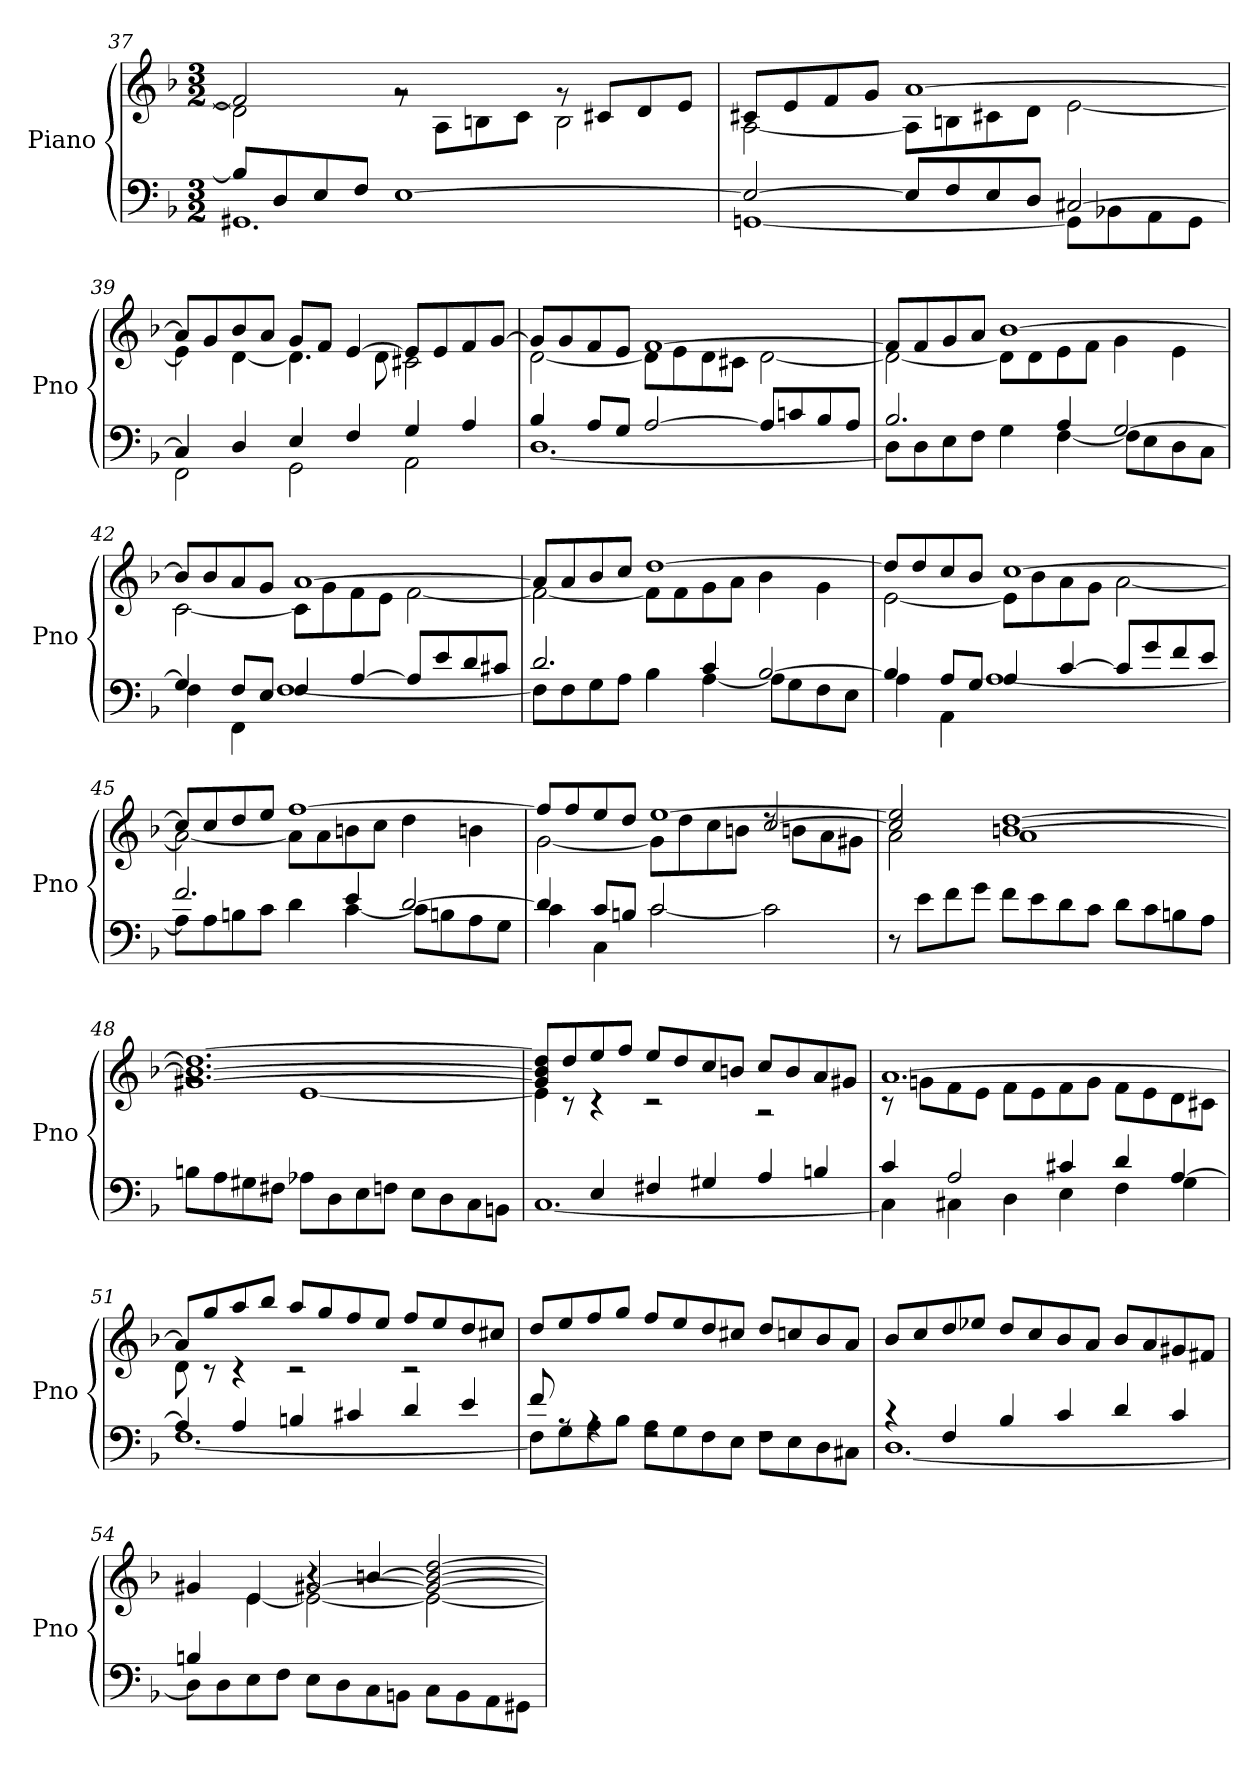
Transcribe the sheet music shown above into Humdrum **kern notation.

**kern	**kern
*part1	*part1
*staff2	*staff1
*I"Piano	*
*I'Pno	*
*clefF4	*clefG2
*k[b-]	*k[b-]
*M3/2	*M3/2
=37	=37
*^	*^
8B/L]	1.GG#X	2f/]	2d\]
8D/	.	.	.
8E/	.	.	.
8F/J	.	.	.
[1E	.	2rg	8rg
.	.	.	8A\L
.	.	.	8Bn\
.	.	.	8c\J
.	.	8rg	2B\
.	.	8c#X/L	.
.	.	8d/	.
.	.	8e/J	.
=38	=38	=38	=38
2E/_	[1GGn	8c#X/L	[2A\
.	.	8e/	.
.	.	8f/	.
.	.	8g/J	.
8E/L]	.	[1a	8A\L]
8F/	.	.	8Bn\
8E/	.	.	8c#X\
8D/J	.	.	8d\J
[2C#X/	8GG\L]	.	[2e\
.	8BB-X\	.	.
.	8AA\	.	.
.	8GG\J	.	.
!!LO:LB:g=z	!!
=39	=39	=39	=39
4C#/]	2FF\	8a/L]	4e\]
.	.	8g/	.
4D/	.	8b-/	[4d\
.	.	8a/J	.
4E/	2GG\	8g/L	4.d\]
.	.	8f/J	.
4F/	.	[4e/	.
.	.	.	8d\
4G/	2AA\	8e/L]	2c#X\
.	.	8e/	.
4A/	.	8f/	.
.	.	[8g/J	.
=40	=40	=40	=40
4B-/	[1.D	8g/L]	[2d\
.	.	8g/	.
8A/L	.	8f/	.
8G/J	.	8e/J	.
[2A/	.	[1f	8d\L]
.	.	.	8e\
.	.	.	8d\
.	.	.	8c#X\J
8A/L]	.	.	[2d\
8cn/	.	.	.
8B-/	.	.	.
8A/J	.	.	.
=41	=41	=41	=41
2.B-/	8D\L]	8f/L]	2d\_
.	8D\	8f/	.
.	8E\	8g/	.
.	8F\J	8a/J	.
.	4G\	[1b-	8d\L]
.	.	.	8d\
4A/	[4F\	.	8e\
.	.	.	8f\J
[2G/	8F\L]	.	4g\
.	8E\	.	.
.	8D\	.	4e\
.	8C\J	.	.
!!LO:LB:g=z	!!
=42	=42	=42	=42
4G/]	4F\	8b-/L]	[2c\
.	.	8b-/	.
8F/L	4FF\	8a/	.
8E/J	.	8g/J	.
4F/	[1F	[1a	8c\L]
.	.	.	8g\
[4A/	.	.	8f\
.	.	.	8e\J
8A/L]	.	.	[2f\
8e/	.	.	.
8d/	.	.	.
8c#X/J	.	.	.
=43	=43	=43	=43
2.d/	8F\L]	8a/L]	2f\_
.	8F\	8a/	.
.	8G\	8b-/	.
.	8A\J	8cc/J	.
.	4B-\	[1dd	8f\L]
.	.	.	8f\
4c/	[4A\	.	8g\
.	.	.	8a\J
[2B-/	8A\L]	.	4b-\
.	8G\	.	.
.	8F\	.	4g\
.	8E\J	.	.
=44	=44	=44	=44
4B-/]	4A\	8dd/L]	[2e\
.	.	8dd/	.
8A/L	4AA\	8cc/	.
8G/J	.	8b-/J	.
4A/	[1A	[1cc	8e\L]
.	.	.	8b-\
[4c/	.	.	8a\
.	.	.	8g\J
8c/L]	.	.	[2a\
8g/	.	.	.
8f/	.	.	.
8e/J	.	.	.
!!LO:LB:g=z	!!
=45	=45	=45	=45
2.f/	8A\L]	8cc/L]	2a\_
.	8A\	8cc/	.
.	8Bn\	8dd/	.
.	8c\J	8ee/J	.
.	4d\	[1ff	8a\L]
.	.	.	8a\
4e/	[4c\	.	8bn\
.	.	.	8cc\J
[2d/	8c\L]	.	4dd\
.	8Bn\	.	.
.	8A\	.	4bn\
.	8G\J	.	.
=46	=46	=46	=46
*	*^	*^	*^
1ryy	4d/]	4c\	8ff/L]	[2g\	1ryy	1ryy
.	.	.	8ff/	.	.	.
.	8c/L	4C\	8ee/	.	.	.
.	8Bn/J	.	8dd/J	.	.	.
.	[2c/	2c\	[1ee	8g\L]	.	.
.	.	.	.	8dd\	.	.
.	.	.	.	8cc\	.	.
.	.	.	.	8bn\J	.	.
2ryy	2c\]	2ryy	.	8rdd	[2cc/	2ryy
.	.	.	.	8bn\L	.	.
.	.	.	.	8a\	.	.
.	.	.	.	8g#X\J	.	.
*v	*v	*v	*	*	*	*
*	*	*v	*v	*v
=47	=47	=47
8r	2cc/] 2ee/]	2a\
8e\L	.	.
8f\	.	.
8g\J	.	.
8f\L	[1bn [1dd	1a
8e\	.	.
8d\	.	.
8c\J	.	.
8d\L	.	.
8c\	.	.
8Bn\	.	.
8A\J	.	.
!!LO:LB:g=z	!!
=48	=48	=48
8Bn\L	[1.g#X 1.b_ 1.dd_	2rg
8A\	.	.
8G#Xi\	.	.
8F#X\J	.	.
8A-Xj\L	.	[1e
8D\	.	.
8E\	.	.
8Fn\J	.	.
8E\L	.	.
8D\	.	.
8C\	.	.
8BBn\J	.	.
=49	=49	=49
*^	*^	*
*	*^	*	*	*^
8ryy	[1.C	4ryy	8g#/] 8b/] 8dd/]L	4e\]	8ryy	4ryy
8ryy	.	.	8dd/	.	8rc	.
1ryy	.	4E/	8ee/	4r	1ryy	1ryy
.	.	.	8ff/J	.	.	.
.	.	4F#X/	8ee/L	2r	.	.
.	.	.	8dd/	.	.	.
.	.	4G#Xi/	8cc/	.	.	.
.	.	.	8bn/J	.	.	.
.	.	4A/	8cc/L	2r	.	.
.	.	.	8b/	.	.	.
4ryy	.	4Bn/	8a/	.	4ryy	4ryy
.	.	.	8g#X/J	.	.	.
*	*v	*v	*	*	*	*
*	*	*	*v	*v	*v
=50	=50	=50	=50
4c/	4C\]	[1.a	8r
.	.	.	8gn\L
2A/	4C#X\	.	8f\
.	.	.	8e\J
.	4D\	.	8f\L
.	.	.	8e\
4c#X/	4E\	.	8f\
.	.	.	8g\J
4d/	4F\	.	8f\L
.	.	.	8e\
[4A/	4G\	.	8d\
.	.	.	8c#X\J
!!LO:LB:g=z	!!
=51	=51	=51	=51
4A/]	[1.F	8a/L]	8d\
.	.	8gg/	8r
4A/	.	8aa/	4r
.	.	8bb-/J	.
4Bn/	.	8aa/L	2r
.	.	8gg/	.
4c#X/	.	8ff/	.
.	.	8ee/J	.
4d/	.	8ff/L	2r
.	.	8ee/	.
4e/	.	8dd/	.
.	.	8cc#X/J	.
*	*	*v	*v
=52	=52	=52
8f/	8F\L]	8dd/L
8rA	8G\	8ee/
4rA	8A\	8ff/
.	8B-\J	8gg/J
2rF	8A\L	8ff/L
.	8G\	8ee/
.	8F\	8dd/
.	8E\J	8cc#X/J
2rF	8F\L	8dd/L
.	8E\	8ccn/
.	8D\	8b-/
.	8C#X\J	8a/J
=53	=53	=53
4r	[1.D	8b-/L
.	.	8cc/
4F/	.	8dd/
.	.	8ee-X/J
4B-/	.	8dd/L
.	.	8cc/
4c/	.	8b-/
.	.	8a/J
4d/	.	8b-/L
.	.	8a/
4c/	.	8g#X/
.	.	8f#X/J
!!LO:PB:g=z
=54	=54	=54
*^	*	*^
*	*	*^	*	*^
*	*	*	*	*	*	*^
4ryy	2ryy	4Bn/	8D\L]	4g#X/	4ryy	2ryy	2ryy
.	.	.	8D\	.	.	.	.
1ryy	.	4ryy	8E\	4e/	[4e\	.	.
.	.	.	8F\J	.	.	.	.
.	2ryy	8E\L	1ryy	[2g#X/	2e\_	4r	1ryy
.	.	8D\	.	.	.	.	.
.	.	8C\	.	.	.	[4bn/	.
.	.	8BBn\J	.	.	.	.	.
.	2ryy	8C\L	.	2g#/_ 2b/_ [2dd/	2e\_	2ryy	.
.	.	8BB\	.	.	.	.	.
4ryy	.	8AA\	.	.	.	.	.
.	.	8GG#X\J	.	.	.	.	.
*v	*v	*v	*v	*	*	*	*
*	*v	*v	*v	*v
=	=
*-	*-
